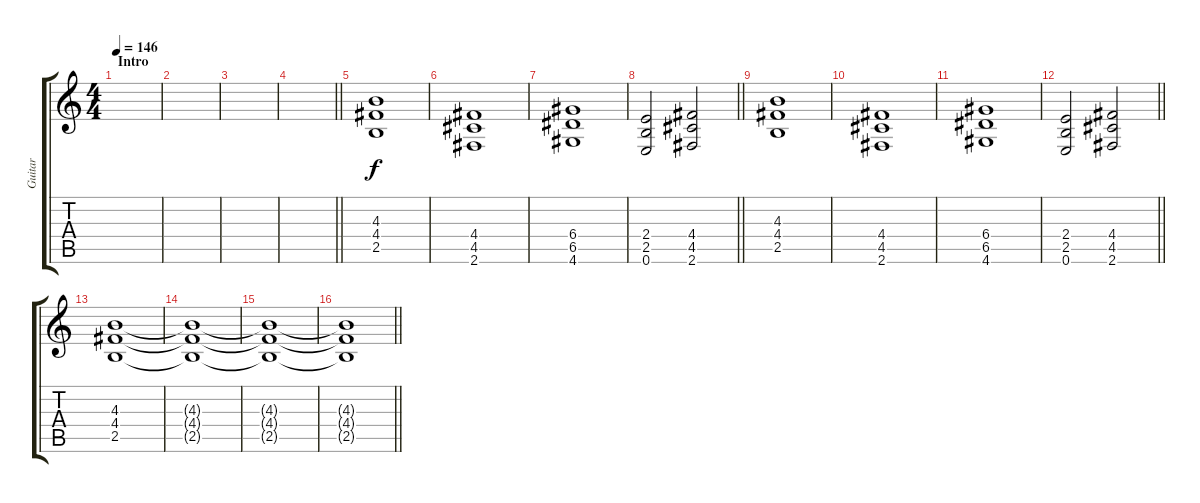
\track ("Guitar" "Guitar") {instrument overdrivenguitar}
\staff {score tabs}
\tuning (E4 B3 G3 D3 A2 E2) {hide}
\ts (4 4)
\section ("" "Intro")
\tempo 146
\clef g2
\ks c
|
|
|
\barLineRight lightlight
|
(4.3 4.4 2.5).1 |
(4.4 4.5 2.6).1 |
(6.4 6.5 4.6).1 |
\barLineRight lightlight
(2.4 2.5 0.6).2 (4.4 4.5 2.6).2 |
(4.3 4.4 2.5).1 |
(4.4 4.5 2.6).1 |
(6.4 6.5 4.6).1 |
\barLineRight lightlight
(2.4 2.5 0.6).2 (4.4 4.5 2.6).2 |
(4.3 4.4 2.5).1 |
(4.3{t} 4.4{t} 2.5{t}).1 |
(4.3{t} 4.4{t} 2.5{t}).1 |
\barLineRight lightlight
(4.3{t} 4.4{t} 2.5{t}).1
